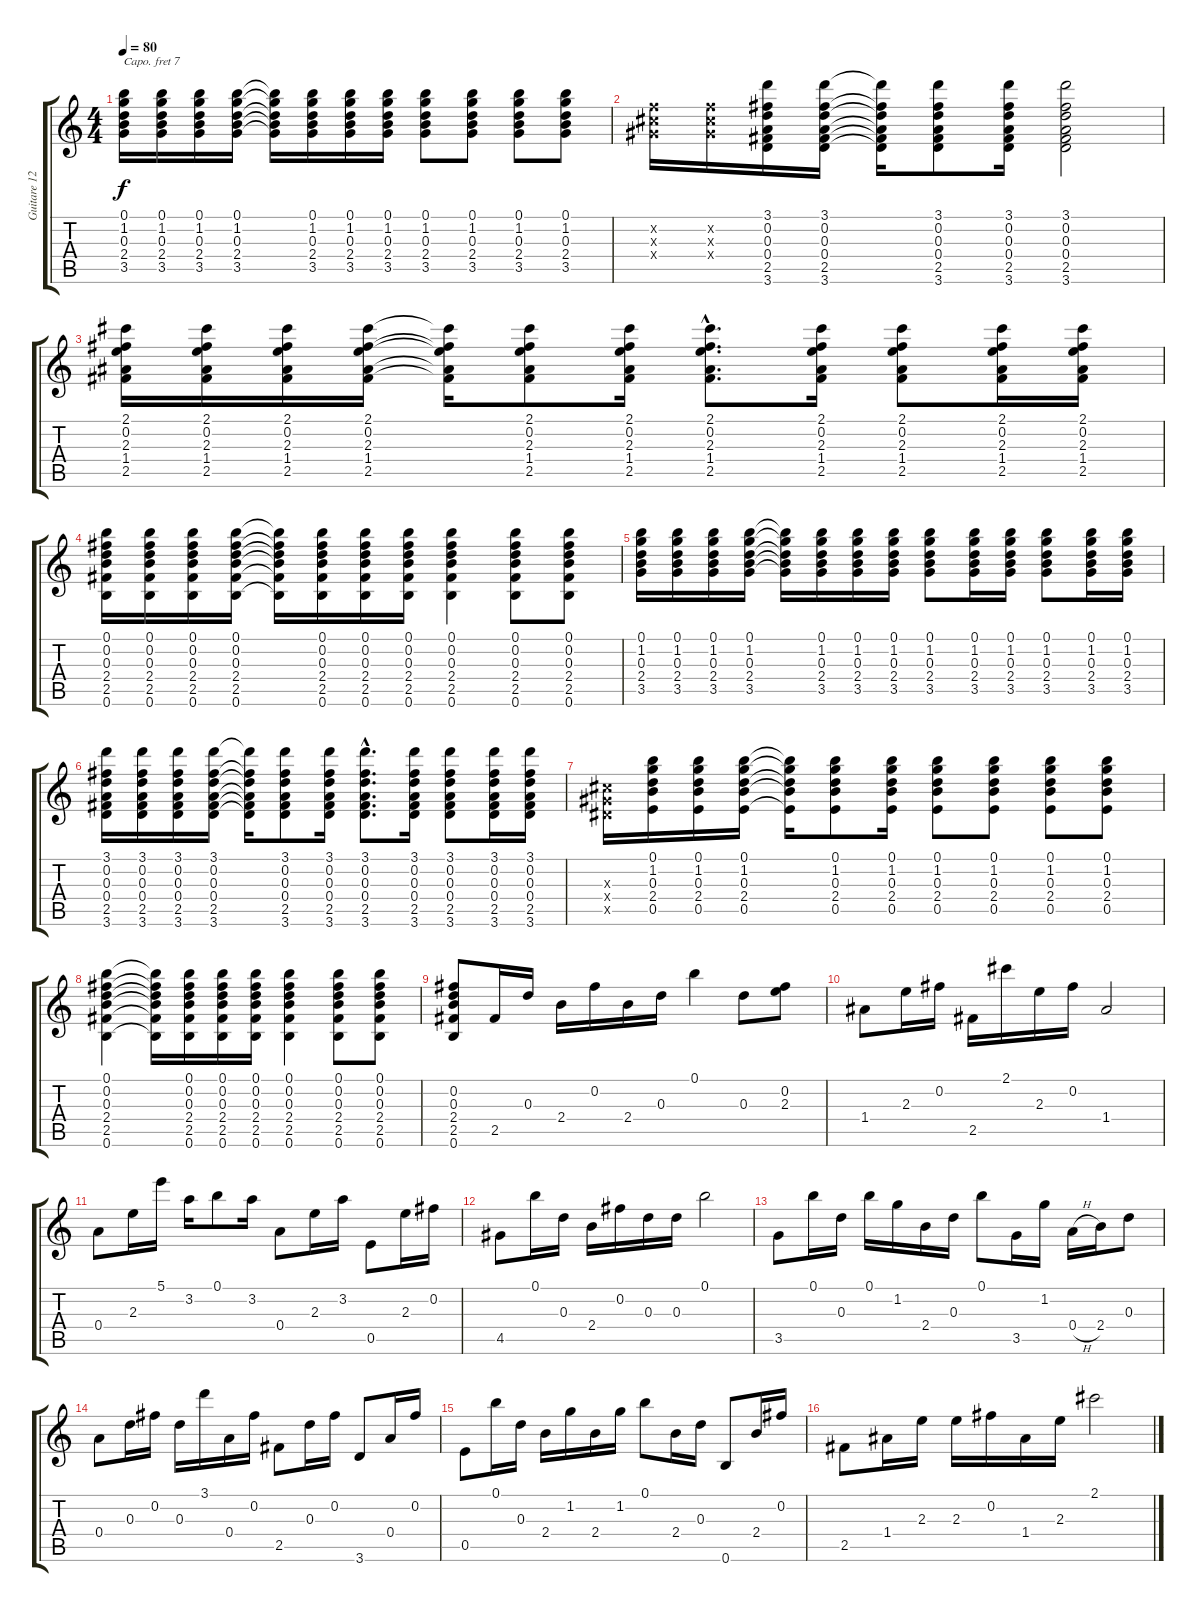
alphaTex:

\track ("Guitare 12 cordes (1)" "Guitare 12") {instrument acousticguitarsteel}
\staff {score tabs}
\capo 7
\tuning (E4 B3 G3 D3 A2 E2) {hide}
\ts (4 4)
\tempo 80
\clef g2
\ks c
(0.1 1.2 0.3 2.4 3.5).16{dy f} (0.1 1.2 0.3 2.4 3.5).16 (0.1 1.2 0.3 2.4 3.5).16 (0.1 1.2 0.3 2.4 3.5).16 (0.1{t} 1.2{t} 0.3{t} 2.4{t} 3.5{t}).16 (0.1 1.2 0.3 2.4 3.5).16 (0.1 1.2 0.3 2.4 3.5).16 (0.1 1.2 0.3 2.4 3.5).16 (0.1 1.2 0.3 2.4 3.5).8 (0.1 1.2 0.3 2.4 3.5).8 (0.1 1.2 0.3 2.4 3.5).8 (0.1 1.2 0.3 2.4 3.5).8 |
(-1.2{x} -1.3{x} -1.4{x}).16 (-1.2{x} -1.3{x} -1.4{x}).16 (3.1 0.2 0.3 0.4 2.5 3.6).16 (3.1 0.2 0.3 0.4 2.5 3.6).16 (3.1{t} 0.2{t} 0.3{t} 0.4{t} 2.5{t} 3.6{t}).16 (3.1 0.2 0.3 0.4 2.5 3.6).8 (3.1 0.2 0.3 0.4 2.5 3.6).16 (3.1 0.2 0.3 0.4 2.5 3.6).2 |
(2.1 0.2 2.3 1.4 2.5).16 (2.1 0.2 2.3 1.4 2.5).16 (2.1 0.2 2.3 1.4 2.5).16 (2.1 0.2 2.3 1.4 2.5).16 (2.1{t} 0.2{t} 2.3{t} 1.4{t} 2.5{t}).16 (2.1 0.2 2.3 1.4 2.5).8 (2.1 0.2 2.3 1.4 2.5).16 (2.1{hac} 0.2{hac} 2.3{hac} 1.4{hac} 2.5{hac}).8{d} (2.1 0.2 2.3 1.4 2.5).16 (2.1 0.2 2.3 1.4 2.5).8 (2.1 0.2 2.3 1.4 2.5).16 (2.1 0.2 2.3 1.4 2.5).16 |
(0.1 0.2 0.3 2.4 2.5 0.6).16 (0.1 0.2 0.3 2.4 2.5 0.6).16 (0.1 0.2 0.3 2.4 2.5 0.6).16 (0.1 0.2 0.3 2.4 2.5 0.6).16 (0.1{t} 0.2{t} 0.3{t} 2.4{t} 2.5{t} 0.6{t}).16 (0.1 0.2 0.3 2.4 2.5 0.6).16 (0.1 0.2 0.3 2.4 2.5 0.6).16 (0.1 0.2 0.3 2.4 2.5 0.6).16 (0.1 0.2 0.3 2.4 2.5 0.6).4 (0.1 0.2 0.3 2.4 2.5 0.6).8 (0.1 0.2 0.3 2.4 2.5 0.6).8 |
(0.1 1.2 0.3 2.4 3.5).16 (0.1 1.2 0.3 2.4 3.5).16 (0.1 1.2 0.3 2.4 3.5).16 (0.1 1.2 0.3 2.4 3.5).16 (0.1{t} 1.2{t} 0.3{t} 2.4{t} 3.5{t}).16 (0.1 1.2 0.3 2.4 3.5).16 (0.1 1.2 0.3 2.4 3.5).16 (0.1 1.2 0.3 2.4 3.5).16 (0.1 1.2 0.3 2.4 3.5).8 (0.1 1.2 0.3 2.4 3.5).16 (0.1 1.2 0.3 2.4 3.5).16 (0.1 1.2 0.3 2.4 3.5).8 (0.1 1.2 0.3 2.4 3.5).16 (0.1 1.2 0.3 2.4 3.5).16 |
(3.1 0.2 0.3 0.4 2.5 3.6).16 (3.1 0.2 0.3 0.4 2.5 3.6).16 (3.1 0.2 0.3 0.4 2.5 3.6).16 (3.1 0.2 0.3 0.4 2.5 3.6).16 (3.1{t} 0.2{t} 0.3{t} 0.4{t} 2.5{t} 3.6{t}).16 (3.1 0.2 0.3 0.4 2.5 3.6).8 (3.1 0.2 0.3 0.4 2.5 3.6).16 (3.1{hac} 0.2{hac} 0.3{hac} 0.4{hac} 2.5{hac} 3.6{hac}).8{d} (3.1 0.2 0.3 0.4 2.5 3.6).16 (3.1 0.2 0.3 0.4 2.5 3.6).8 (3.1 0.2 0.3 0.4 2.5 3.6).16 (3.1 0.2 0.3 0.4 2.5 3.6).16 |
(-1.3{x} -1.4{x} -1.5{x}).16 (0.1 1.2 0.3 2.4 0.5).16 (0.1 1.2 0.3 2.4 0.5).16 (0.1 1.2 0.3 2.4 0.5).16 (0.1{t} 1.2{t} 0.3{t} 2.4{t} 0.5{t}).16 (0.1 1.2 0.3 2.4 0.5).8 (0.1 1.2 0.3 2.4 0.5).16 (0.1 1.2 0.3 2.4 0.5).8 (0.1 1.2 0.3 2.4 0.5).8 (0.1 1.2 0.3 2.4 0.5).8 (0.1 1.2 0.3 2.4 0.5).8 |
(0.1 0.2 0.3 2.4 2.5 0.6).4 (0.1{t} 0.2{t} 0.3{t} 2.4{t} 2.5{t} 0.6{t}).16 (0.1 0.2 0.3 2.4 2.5 0.6).16 (0.1 0.2 0.3 2.4 2.5 0.6).16 (0.1 0.2 0.3 2.4 2.5 0.6).16 (0.1 0.2 0.3 2.4 2.5 0.6).4 (0.1 0.2 0.3 2.4 2.5 0.6).8 (0.1 0.2 0.3 2.4 2.5 0.6).8 |
(0.2 0.3 2.4 2.5 0.6).8 2.5.16 0.3.16 2.4.16 0.2.16 2.4.16 0.3.16 0.1.4 0.3.8 (0.2 2.3).8 |
1.4.8 2.3.16 0.2.16 2.5.16 2.1.16 2.3.16 0.2.16 1.4.2 |
0.4.8 2.3.16 5.1.16 3.2.16 0.1.8 3.2.16 0.4.8 2.3.16 3.2.16 0.5.8 2.3.16 0.2.16 |
4.5.8 0.1.16 0.3.16 2.4.16 0.2.16 0.3.16 0.3.16 0.1.2 |
3.5.8 0.1.16 0.3.16 0.1.16 1.2.16 2.4.16 0.3.16 0.1.8 3.5.16 1.2.16 0.4{h}.16 2.4.16 0.3.8 |
0.4.8 0.3.16 0.2.16 0.3.16 3.1.16 0.4.16 0.2.16 2.5.8 0.3.16 0.2.16 3.6.8 0.4.16 0.2.16 |
0.5.8 0.1.16 0.3.16 2.4.16 1.2.16 2.4.16 1.2.16 0.1.8 2.4.16 0.3.16 0.6.8 2.4.16 0.2.16 |
2.5.8 1.4.16 2.3.16 2.3.16 0.2.16 1.4.16 2.3.16 2.1.2
